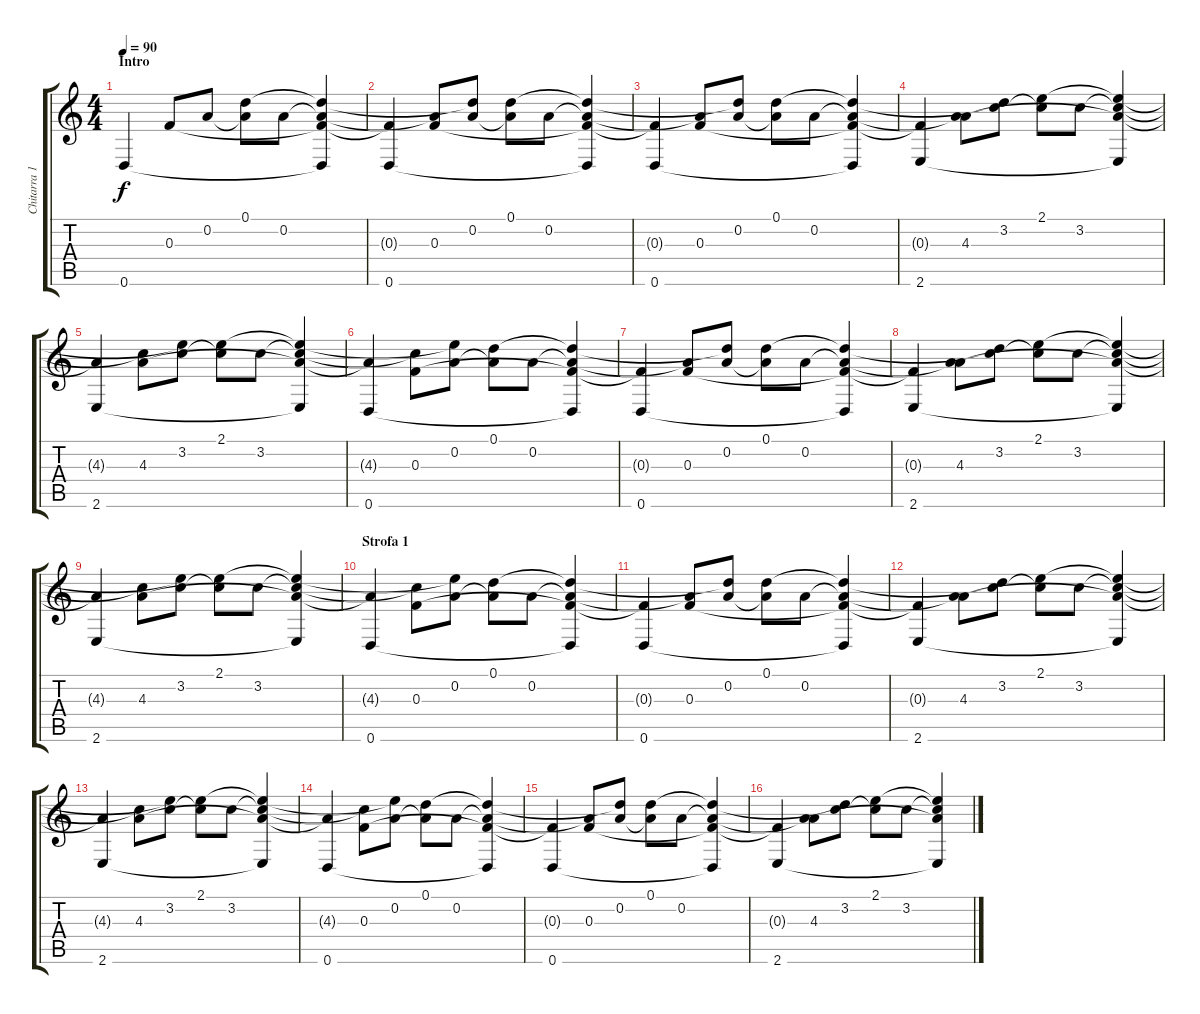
\track ("Chitarra 1" "Chitarra 1") {instrument acousticguitarnylon}
\staff {score tabs}
\tuning (D4 A3 F3 D3 A2 D2) {hide}
\ts (4 4)
\section ("" "Intro")
\tempo 90
\clef g2
\ks c
0.6.4{dy f instrument acousticguitarnylon} 0.3.8 0.2.8 (0.1 0.2{t}).8 0.2.8 (0.1{t} 0.2{t} 0.3{t} 0.6{t}).4 |
(0.3{t} 0.6).4 (0.2{t} 0.3).8 (0.1{t} 0.2).8 (0.1 0.2{t}).8 0.2.8 (0.1{t} 0.2{t} 0.3{t} 0.6{t}).4 |
(0.3{t} 0.6).4 (0.2{t} 0.3).8 (0.1{t} 0.2).8 (0.1 0.2{t}).8 0.2.8 (0.1{t} 0.2{t} 0.3{t} 0.6{t}).4 |
(0.3{t} 2.6).4 (0.2{t} 4.3).8 (0.1{t} 3.2).8 (2.1 3.2{t}).8 3.2.8 (2.1{t} 3.2{t} 4.3{t} 2.6{t}).4 |
(4.3{t} 2.6).4 (3.2{t} 4.3).8 (2.1{t} 3.2).8 (2.1 3.2{t}).8 3.2.8 (2.1{t} 3.2{t} 4.3{t} 2.6{t}).4 |
(4.3{t} 0.6).4 (3.2{t} 0.3).8 (2.1{t} 0.2).8 (0.1 0.2{t}).8 0.2.8 (0.1{t} 0.2{t} 0.3{t} 0.6{t}).4 |
(0.3{t} 0.6).4 (0.2{t} 0.3).8 (0.1{t} 0.2).8 (0.1 0.2{t}).8 0.2.8 (0.1{t} 0.2{t} 0.3{t} 0.6{t}).4 |
(0.3{t} 2.6).4 (0.2{t} 4.3).8 (0.1{t} 3.2).8 (2.1 3.2{t}).8 3.2.8 (2.1{t} 3.2{t} 4.3{t} 2.6{t}).4 |
(4.3{t} 2.6).4 (3.2{t} 4.3).8 (2.1{t} 3.2).8 (2.1 3.2{t}).8 3.2.8 (2.1{t} 3.2{t} 4.3{t} 2.6{t}).4 |
\section ("" "Strofa 1")
(4.3{t} 0.6).4 (3.2{t} 0.3).8 (2.1{t} 0.2).8 (0.1 0.2{t}).8 0.2.8 (0.1{t} 0.2{t} 0.3{t} 0.6{t}).4 |
(0.3{t} 0.6).4 (0.2{t} 0.3).8 (0.1{t} 0.2).8 (0.1 0.2{t}).8 0.2.8 (0.1{t} 0.2{t} 0.3{t} 0.6{t}).4 |
(0.3{t} 2.6).4 (0.2{t} 4.3).8 (0.1{t} 3.2).8 (2.1 3.2{t}).8 3.2.8 (2.1{t} 3.2{t} 4.3{t} 2.6{t}).4 |
(4.3{t} 2.6).4 (3.2{t} 4.3).8 (2.1{t} 3.2).8 (2.1 3.2{t}).8 3.2.8 (2.1{t} 3.2{t} 4.3{t} 2.6{t}).4 |
(4.3{t} 0.6).4 (3.2{t} 0.3).8 (2.1{t} 0.2).8 (0.1 0.2{t}).8 0.2.8 (0.1{t} 0.2{t} 0.3{t} 0.6{t}).4 |
(0.3{t} 0.6).4 (0.2{t} 0.3).8 (0.1{t} 0.2).8 (0.1 0.2{t}).8 0.2.8 (0.1{t} 0.2{t} 0.3{t} 0.6{t}).4 |
(0.3{t} 2.6).4 (0.2{t} 4.3).8 (0.1{t} 3.2).8 (2.1 3.2{t}).8 3.2.8 (2.1{t} 3.2{t} 4.3{t} 2.6{t}).4
